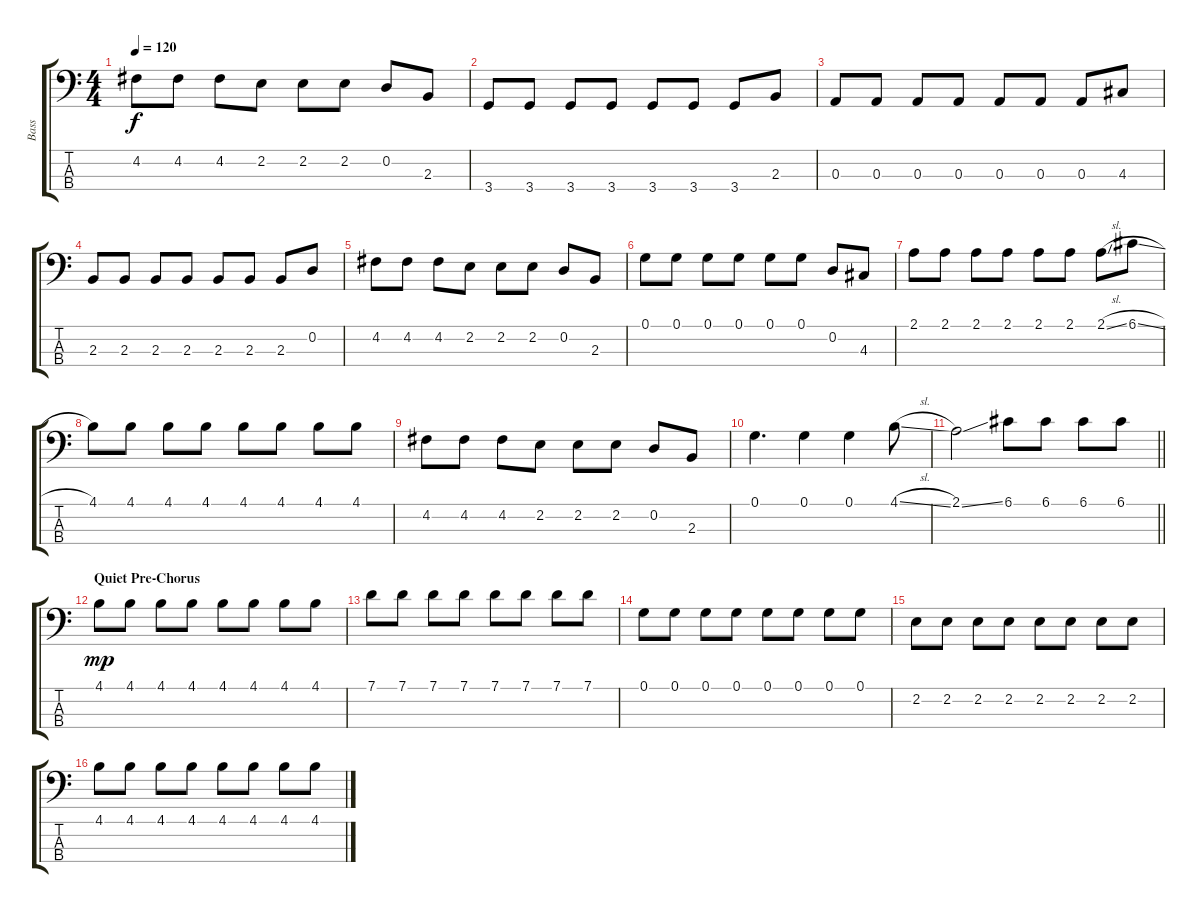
\track ("Bass" "Bass") {instrument electricbassfinger}
\staff {score tabs}
\tuning (G2 D2 A1 E1) {hide}
\ts (4 4)
\tempo 120
\clef f4
\ks c
4.2.8{dy f} 4.2.8 4.2.8 2.2.8 2.2.8 2.2.8 0.2.8 2.3.8 |
3.4.8 3.4.8 3.4.8 3.4.8 3.4.8 3.4.8 3.4.8 2.3.8 |
0.3.8 0.3.8 0.3.8 0.3.8 0.3.8 0.3.8 0.3.8 4.3.8 |
2.3.8 2.3.8 2.3.8 2.3.8 2.3.8 2.3.8 2.3.8 0.2.8 |
4.2.8 4.2.8 4.2.8 2.2.8 2.2.8 2.2.8 0.2.8 2.3.8 |
0.1.8 0.1.8 0.1.8 0.1.8 0.1.8 0.1.8 0.2.8 4.3.8 |
2.1.8 2.1.8 2.1.8 2.1.8 2.1.8 2.1.8 2.1{sl}.8 6.1{sl}.8 |
4.1.8 4.1.8 4.1.8 4.1.8 4.1.8 4.1.8 4.1.8 4.1.8 |
4.2.8 4.2.8 4.2.8 2.2.8 2.2.8 2.2.8 0.2.8 2.3.8 |
0.1.4{d} 0.1.4 0.1.4 4.1{sl}.8 |
\barLineRight lightlight
2.1{ss}.2 6.1.8 6.1.8 6.1.8 6.1.8 |
\section ("" "Quiet Pre-Chorus")
4.1.8{dy mp} 4.1.8 4.1.8 4.1.8 4.1.8 4.1.8 4.1.8 4.1.8 |
7.1.8 7.1.8 7.1.8 7.1.8 7.1.8 7.1.8 7.1.8 7.1.8 |
0.1.8 0.1.8 0.1.8 0.1.8 0.1.8 0.1.8 0.1.8 0.1.8 |
2.2.8 2.2.8 2.2.8 2.2.8 2.2.8 2.2.8 2.2.8 2.2.8 |
4.1.8 4.1.8 4.1.8 4.1.8 4.1.8 4.1.8 4.1.8 4.1.8
